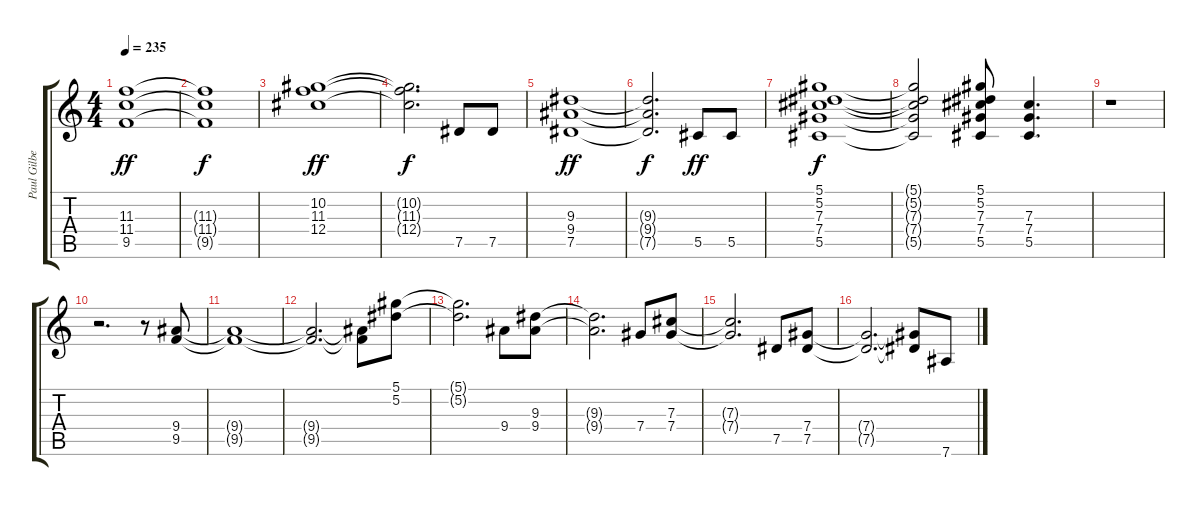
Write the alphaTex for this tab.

\track ("Paul Gilbert" "Paul Gilbe") {instrument distortionguitar}
\staff {score tabs}
\tuning (Eb4 Bb3 Gb3 Db3 Ab2 Eb2) {hide}
\ts (4 4)
\tempo 235
\clef g2
\ks c
(11.3 11.4 9.5).1{dy ff} |
(11.3{t} 11.4{t} 9.5{t}).1{dy f} |
(10.2 11.3 12.4).1{dy ff} |
(10.2{t} 11.3{t} 12.4{t}).2{d dy f} 7.5.8 7.5.8 |
(9.3 9.4 7.5).1{dy ff} |
(9.3{t} 9.4{t} 7.5{t}).2{d dy f} 5.5.8{dy ff} 5.5.8 |
(5.1 5.2 7.3 7.4 5.5).1{dy f} |
(5.1{t} 5.2{t} 7.3{t} 7.4{t} 5.5{t}).2 (5.1 5.2 7.3 7.4 5.5).8 (7.3 7.4 5.5).4{d} |
r.1 |
r.2{d} r.8 (9.4 9.5).8 |
(9.4{t} 9.5{t}).1 |
(9.4{t} 9.5{t}).2{d} (9.4{t} 9.5{t}).8 (5.1 5.2).8 |
(5.1{t} 5.2{t}).2{d} 9.4.8 (9.3 9.4).8 |
(9.3{t} 9.4{t}).2{d} 7.4.8 (7.3 7.4).8 |
(7.3{t} 7.4{t}).2{d} 7.5.8 (7.4 7.5).8 |
(7.4{t} 7.5{t}).2{d} (7.4{t} 7.5{t}).8 7.6.8
